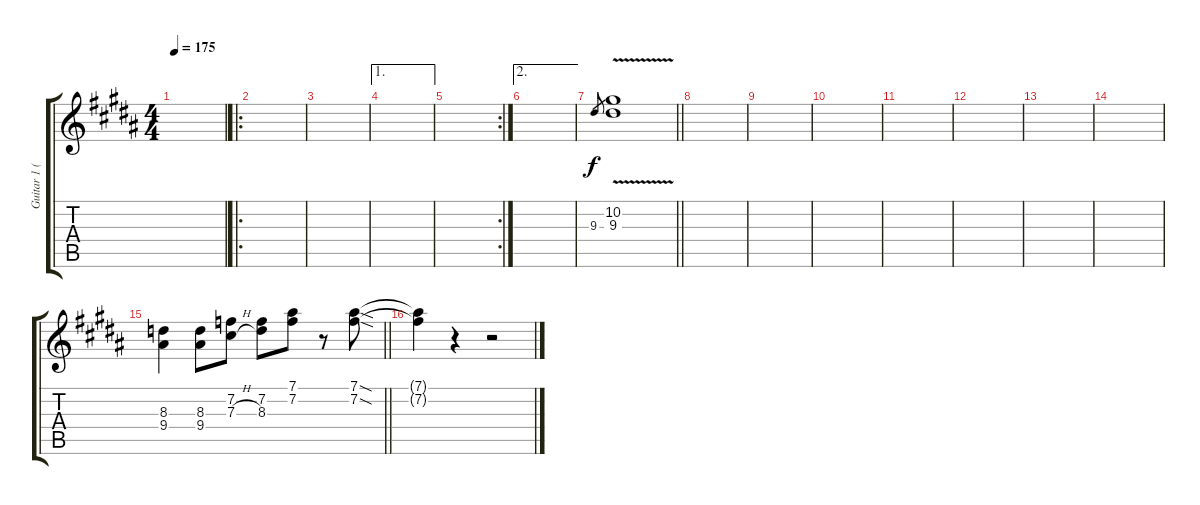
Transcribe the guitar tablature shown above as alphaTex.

\track ("Guitar 1 (SheJa)" "Guitar 1 (") {instrument distortionguitar}
\staff {score tabs}
\tuning (Eb4 Bb3 Gb3 Db3 Ab2 Eb2) {hide}
\ts (4 4)
\tempo 175
\clef g2
\ks b
|
\ro
|
|
\ae 1
|
\rc 2
|
\ae 2
|
\barLineRight lightlight
9.3.8{gr} (10.2{v} 9.3{v}).1 |
|
|
|
|
|
|
|
\barLineRight lightlight
(8.3 9.4).4 (8.3 9.4).8 (7.2 7.3{h}).8 (7.2 8.3).8 (7.1 7.2).8 r.8 (7.1{sod} 7.2{sod}).8 |
(7.1{t} 7.2{t}).4 r.4 r.2
